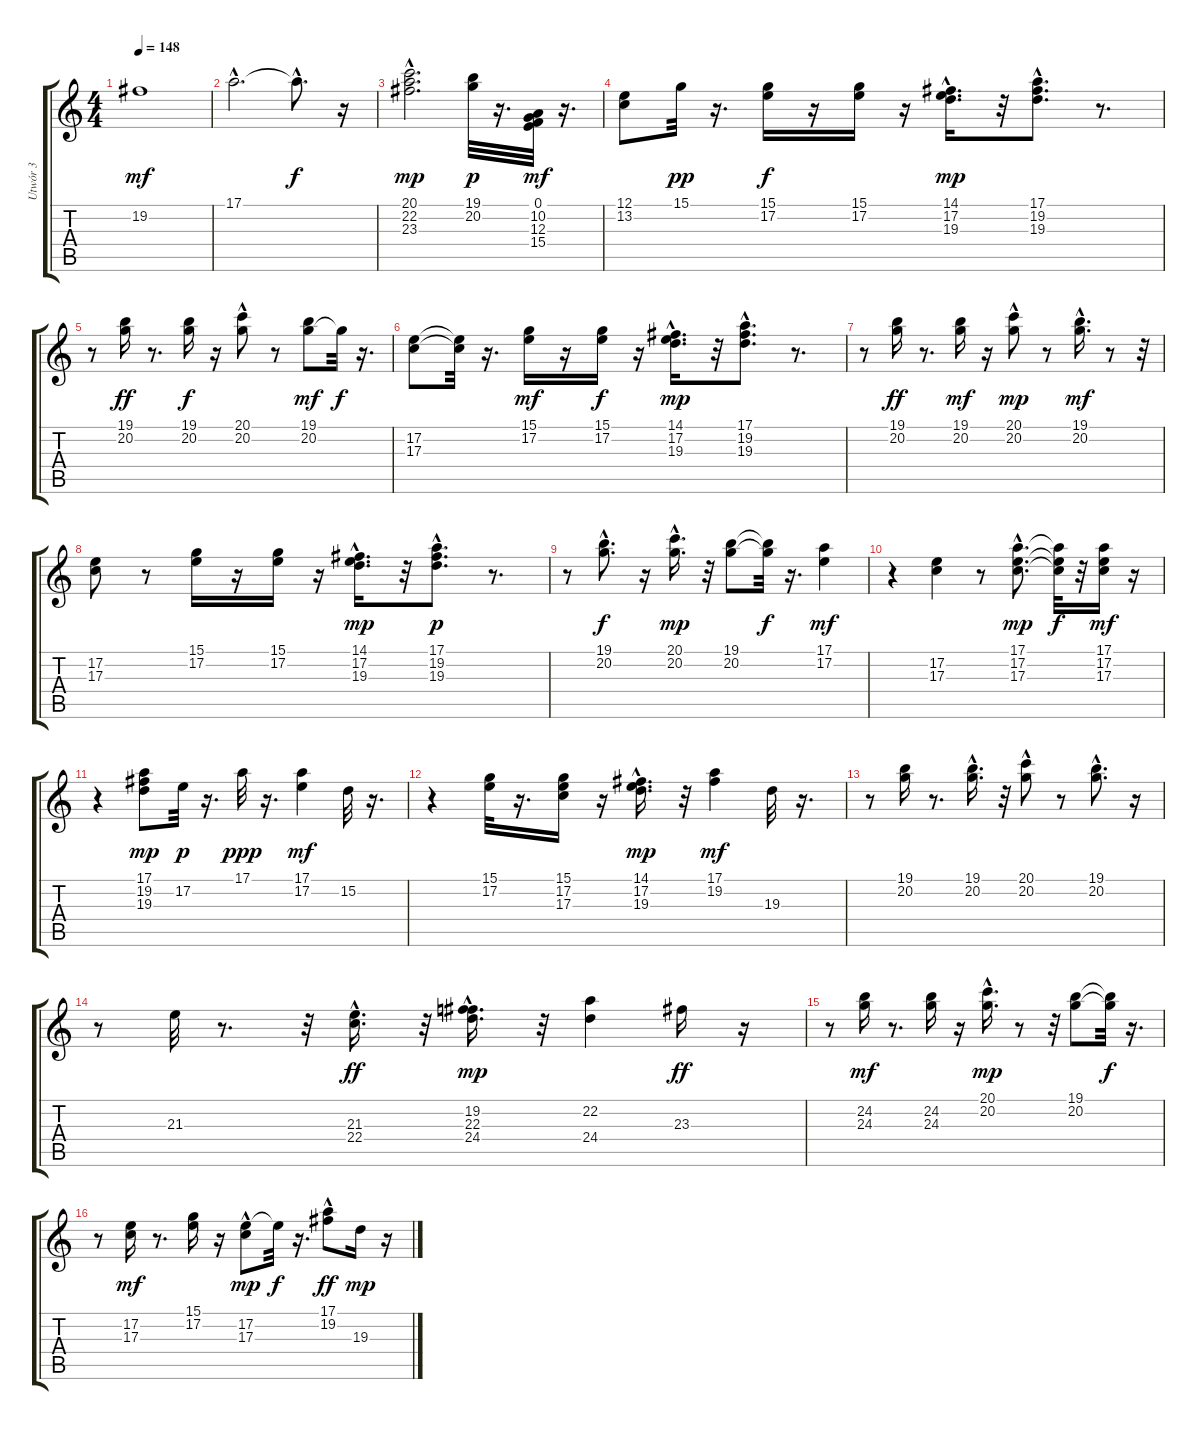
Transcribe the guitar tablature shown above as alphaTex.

\track ("Utwór 3" "Utwór 3") {instrument rockorgan}
\staff {score tabs}
\tuning (E4 B3 G3 D3 A2 E2) {hide}
\ts (4 4)
\tempo 148
\clef g2
\ks c
19.2.1{dy mf} |
17.1{hac}.2{d} 17.1{hac t}.8{d dy f} r.16 |
(20.1{hac} 22.2{hac} 23.3{hac}).2{d dy mp} (19.1 20.2).32{dy p} r.16{d} (0.1 10.2 12.3 15.4).32{dy mf} r.16{d} |
(12.1 13.2).8 15.1.32{dy pp} r.16{d} (15.1 17.2).16{dy f} r.16 (15.1 17.2).16 r.16 (14.1{hac} 17.2 19.3{hac}).16{d dy mp} r.32 (17.1{hac} 19.2{hac} 19.3).8{d} r.8{d} |
r.8 (19.1 20.2).16{dy ff} r.8{d} (19.1 20.2).16{dy f} r.16 (20.1{hac} 20.2).8 r.8 (19.1 20.2).8{dy mf} 20.2{t}.32{dy f} r.16{d} |
(17.2 17.3).8 (17.2{t} 17.3{t}).32 r.16{d} (15.1 17.2).16{dy mf} r.16 (15.1 17.2).16{dy f} r.16 (14.1{hac} 17.2 19.3{hac}).16{d dy mp} r.32 (17.1{hac} 19.2{hac} 19.3{hac}).8{d} r.8{d} |
r.8 (19.1 20.2).16{dy ff} r.8{d} (19.1 20.2).16{dy mf} r.16 (20.1{hac} 20.2).8{dy mp} r.8 (19.1{hac} 20.2{hac}).16{d dy mf} r.8 r.32 |
(17.2 17.3).8 r.8 (15.1 17.2).16 r.16 (15.1 17.2).16 r.16 (14.1{hac} 17.2 19.3{hac}).16{d dy mp} r.32 (17.1{hac} 19.2 19.3).8{d dy p} r.8{d} |
r.8 (19.1{hac} 20.2).8{d dy f} r.16 (20.1{hac} 20.2{hac}).16{d dy mp} r.32 (19.1 20.2).8 (19.1{t} 20.2{t}).32{dy f} r.16{d} (17.1 17.2).4{dy mf} |
r.4 (17.2 17.3).4 r.8 (17.1{hac} 17.2{hac} 17.3{hac}).8{d dy mp} (17.1{t} 17.2{t} 17.3{t}).32{dy f} r.32 (17.1 17.2 17.3).16{dy mf} r.16 |
r.4 (17.1 19.2 19.3).8{dy mp} 17.2.32{dy p} r.16{d} 17.1.32{dy ppp} r.16{d} (17.1 17.2).4{dy mf} 15.2.32 r.16{d} |
r.4 (15.1 17.2).32 r.16{d} (15.1 17.2 17.3).16 r.16 (14.1{hac} 17.2 19.3{hac}).16{d dy mp} r.32 (17.1 19.2).4{dy mf} 19.3.32 r.16{d} |
r.8 (19.1 20.2).16 r.8{d} (19.1{hac} 20.2).16{d} r.32 (20.1{hac} 20.2).8 r.8 (19.1 20.2{hac}).8{d} r.16 |
r.8 21.3.32 r.8{d} r.32 (21.3{hac} 22.4).16{d dy ff} r.32 (19.2 22.3 24.4{hac}).16{d dy mp} r.32 (22.2 24.4).4 23.3.16{dy ff} r.16 |
r.8 (24.2 24.3).16{dy mf} r.8{d} (24.2 24.3).16 r.16 (20.1{hac} 20.2{hac}).16{d dy mp} r.8 r.32 (19.1 20.2).8 (19.1{t} 20.2{t}).32{dy f} r.16{d} |
r.8 (17.2 17.3).16{dy mf} r.8{d} (15.1 17.2).16 r.16 (17.2 17.3{hac}).8{dy mp} 17.2{t}.32{dy f} r.16{d} (17.1{hac} 19.2{hac}).8{dy ff} 19.3.16{dy mp} r.16
